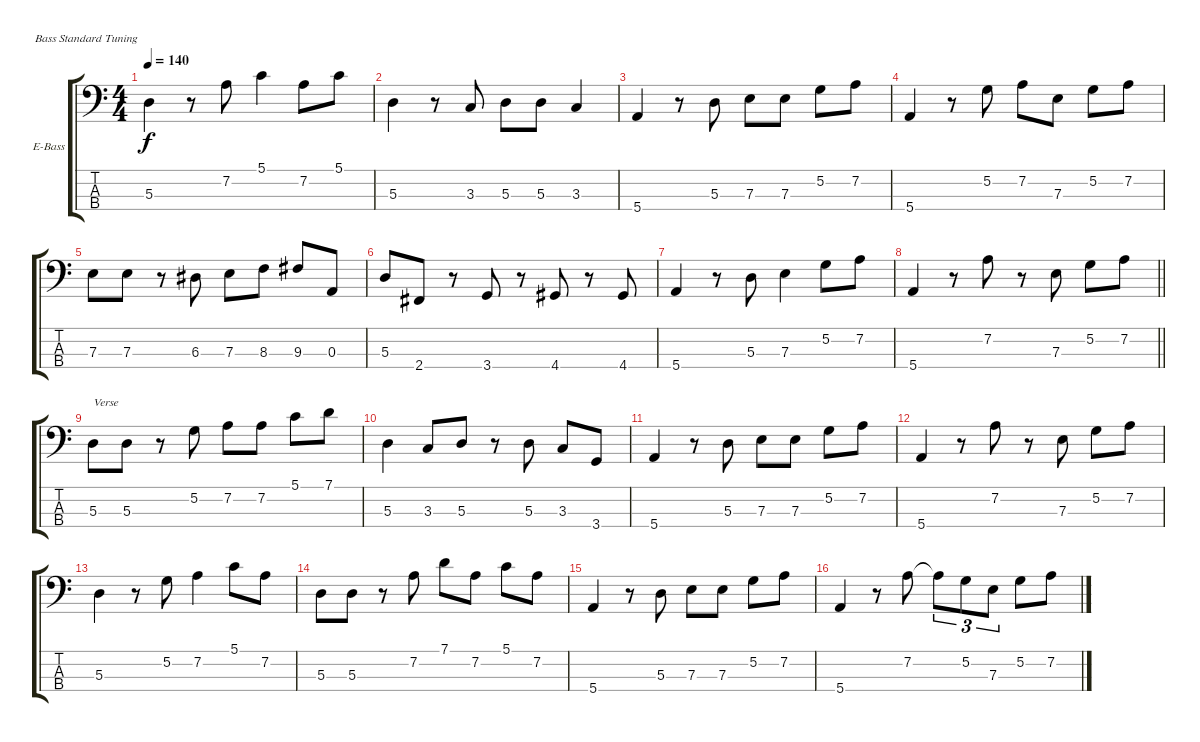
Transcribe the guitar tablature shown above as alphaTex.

\bracketExtendMode groupsimilarinstruments
\firstSystemTrackNameOrientation horizontal
\otherSystemsTrackNameOrientation horizontal
\track ("Bass" "E-Bass") {instrument electricbassfinger}
\staff {score tabs}
\tuning (G2 D2 A1 E1)
\ts (4 4)
\tempo 140
\clef f4
\ks c
5.3.4{dy f} r.8 7.2.8 5.1.4 7.2.8 5.1.8 |
5.3.4 r.8 3.3.8 5.3.8 5.3.8 3.3.4 |
5.4.4 r.8 5.3.8 7.3.8 7.3.8 5.2.8 7.2.8 |
5.4.4 r.8 5.2.8 7.2.8 7.3.8 5.2.8 7.2.8 |
7.3.8 7.3.8 r.8 6.3.8 7.3.8 8.3.8 9.3.8 0.3.8 |
5.3.8 2.4.8 r.8 3.4.8 r.8 4.4.8 r.8 4.4.8 |
5.4.4 r.8 5.3.8 7.3.4 5.2.8 7.2.8 |
\barLineRight lightlight
5.4.4 r.8 7.2.8 r.8 7.3.8 5.2.8 7.2.8 |
5.3.8{txt "Verse"} 5.3.8 r.8 5.2.8 7.2.8 7.2.8 5.1.8 7.1.8 |
5.3.4 3.3.8 5.3.8 r.8 5.3.8 3.3.8 3.4.8 |
5.4.4 r.8 5.3.8 7.3.8 7.3.8 5.2.8 7.2.8 |
5.4.4 r.8 7.2.8 r.8 7.3.8 5.2.8 7.2.8 |
5.3.4 r.8 5.2.8 7.2.4 5.1.8 7.2.8 |
5.3.8 5.3.8 r.8 7.2.8 7.1.8 7.2.8 5.1.8 7.2.8 |
5.4.4 r.8 5.3.8 7.3.8 7.3.8 5.2.8 7.2.8 |
5.4.4 r.8 7.2.8 7.2{t}.8{tu (3 2)} 5.2.8{tu (3 2)} 7.3.8{tu (3 2)} 5.2.8 7.2.8
